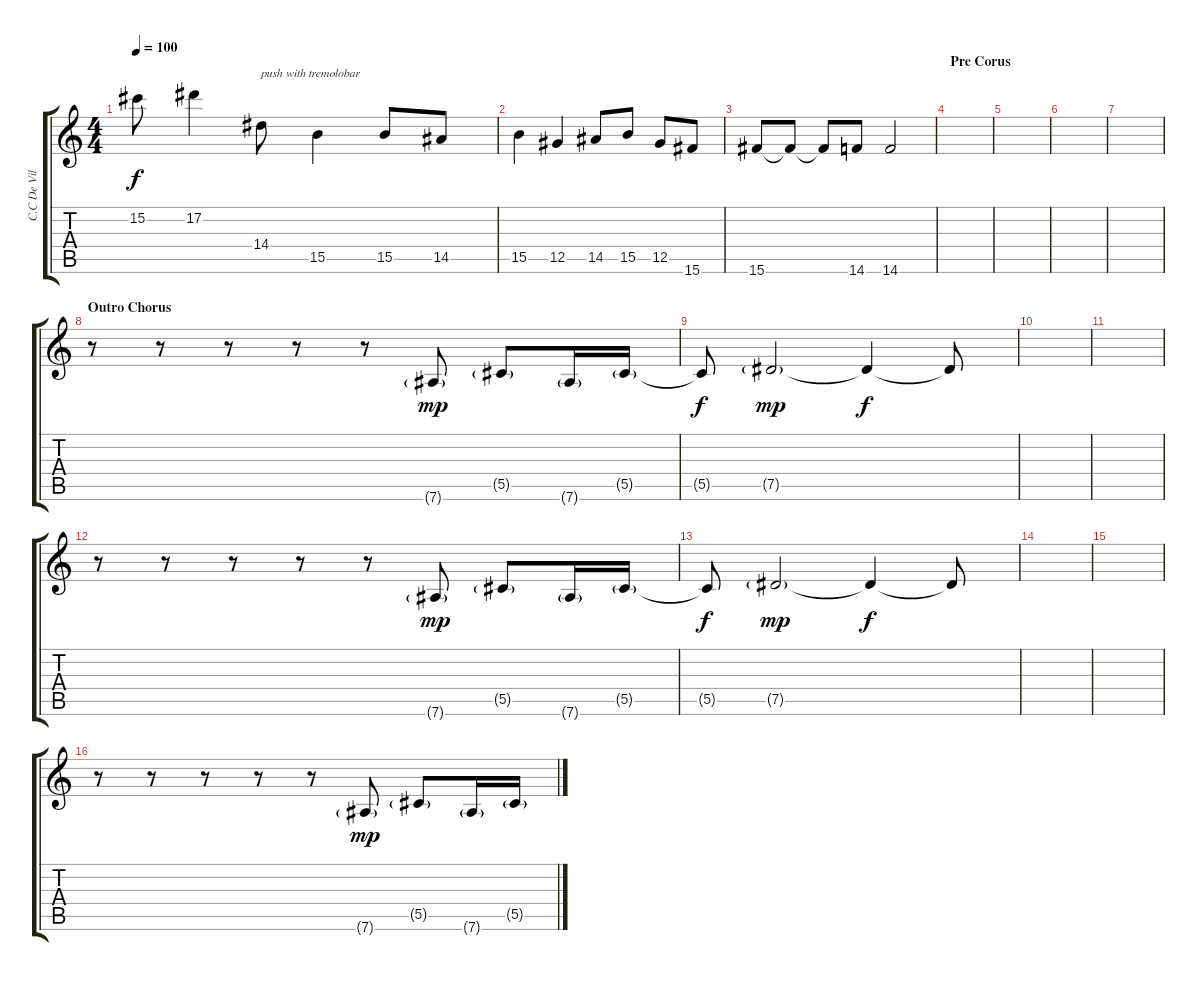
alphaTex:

\track ("C.C De Ville Lead Guitar" "C.C De Vil") {instrument overdrivenguitar}
\staff {score tabs}
\tuning (Eb4 Bb3 Gb3 Db3 Ab2 Eb2) {hide}
\ts (4 4)
\tempo 100
\clef g2
\ks c
15.2{t}.8{dy f} 17.2.4 14.4.8{txt "push with tremolobar"} 15.5.4 15.5.8 14.5.8 |
15.5.4 12.5.4 14.5.8 15.5.8 12.5.8 15.6.8 |
15.6.8 15.6{t}.8 15.6{t}.8 14.6.8 14.6.2 |
\section ("" "Pre Corus")
|
|
|
|
\section ("" "Outro Chorus")
r.8 r.8 r.8 r.8 r.8 7.6{g}.8{dy mp} 5.5{g}.8 7.6{g}.16 5.5{g}.16 |
5.5{t}.8{dy f} 7.5{g}.2{dy mp} 7.5{t}.4{dy f} 7.5{t}.8 |
|
|
r.8 r.8 r.8 r.8 r.8 7.6{g}.8{dy mp} 5.5{g}.8 7.6{g}.16 5.5{g}.16 |
5.5{t}.8{dy f} 7.5{g}.2{dy mp} 7.5{t}.4{dy f} 7.5{t}.8 |
|
|
r.8 r.8 r.8 r.8 r.8 7.6{g}.8{dy mp} 5.5{g}.8 7.6{g}.16 5.5{g}.16
